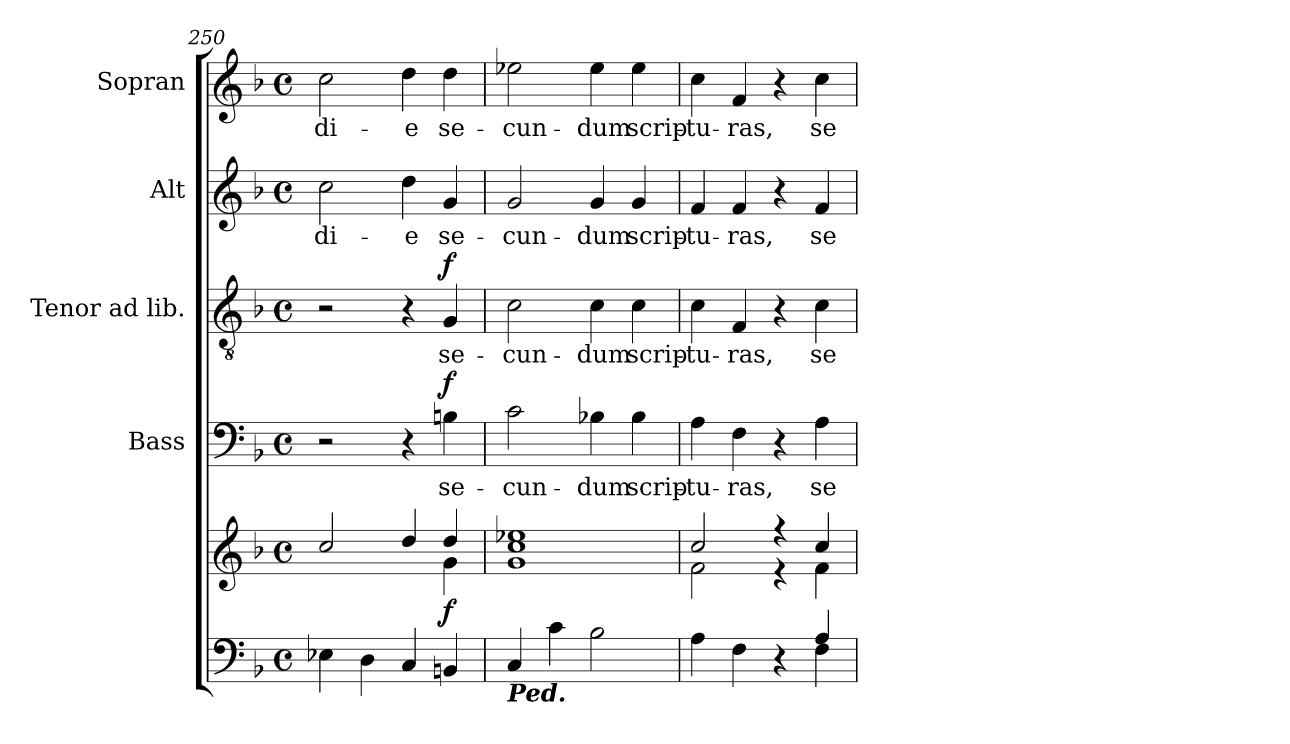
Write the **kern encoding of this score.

**kern	**kern	**dynam	**kern	**text	**dynam	**kern	**text	**dynam	**kern	**text	**kern	**text
*part5	*part5	*part5	*part4	*part4	*part4	*part3	*part3	*part3	*part2	*part2	*part1	*part1
*staff6	*staff5	*staff5/6	*staff4	*staff4	*staff4	*staff3	*staff3	*staff3	*staff2	*staff2	*staff1	*staff1
*	*	*	*I"Bass	*	*	*I"Tenor ad lib.	*	*	*I"Alt	*	*I"Sopran	*
*	*	*	*I'B.	*	*	*I'T.	*	*	*I'A.	*	*I'S.	*
*clefF4	*clefG2	*	*clefF4	*	*	*clefGv2	*	*	*clefG2	*	*clefG2	*
*k[b-]	*k[b-]	*	*k[b-]	*	*	*k[b-]	*	*	*k[b-]	*	*k[b-]	*
*F:	*F:	*	*F:	*	*	*F:	*	*	*F:	*	*F:	*
*M4/4	*M4/4	*	*M4/4	*	*	*M4/4	*	*	*M4/4	*	*M4/4	*
*met(c)	*met(c)	*	*met(c)	*	*	*met(c)	*	*	*met(c)	*	*met(c)	*
=250	=250	=250	=250	=250	=250	=250	=250	=250	=250	=250	=250	=250
*	*^	*	*	*	*	*	*	*	*	*	*	*
!	!	!	!	!	!	!	!	!	!	!	!LO:LY:b	!	!LO:LY:b
4E-X\	2cc/	2.ryy	.	2r	.	.	2r	.	.	2cc\	di-	2cc\	di-
4D\	.	.	.	.	.	.	.	.	.	.	.	.	.
!	!	!	!	!	!	!	!	!	!	!	!LO:LY:b	!	!LO:LY:b
4C/	4dd/	.	.	4r	.	.	4r	.	.	4dd\	-e	4dd\	-e
!	!	!	!LO:DY:b	!	!LO:LY:b	!LO:DY:a	!	!LO:LY:b	!LO:DY:a	!	!LO:LY:b	!	!LO:LY:b
4BBn/	4dd/	4g\	f	4Bn\	se-	f	4G/	se-	f	4g/	se-	4dd\	se-
=251	=251	=251	=251	=251	=251	=251	=251	=251	=251	=251	=251	=251	=251
!LO:TX:b:Bi:t=Ped.	!	!	!	!	!	!	!	!	!	!	!	!	!
!	!	!	!	!	!LO:LY:b	!	!	!LO:LY:b	!	!	!LO:LY:b	!	!LO:LY:b
*	*v	*v	*	*	*	*	*	*	*	*	*	*	*
4C/	1g 1cc 1ee-X	.	2c\	-cun-	.	2c\	-cun-	.	2g/	-cun-	2ee-X\	-cun-
4c\	.	.	.	.	.	.	.	.	.	.	.	.
!	!	!	!	!LO:LY:b	!	!	!LO:LY:b	!	!	!LO:LY:b	!	!LO:LY:b
2B-\	.	.	4B-X\	-dum	.	4c\	-dum	.	4g/	-dum	4ee-\	-dum
!	!	!	!	!LO:LY:b	!	!	!LO:LY:b	!	!	!LO:LY:b	!	!LO:LY:b
.	.	.	4B-\	scrip-	.	4c\	scrip-	.	4g/	scrip-	4ee-\	scrip-
=252	=252	=252	=252	=252	=252	=252	=252	=252	=252	=252	=252	=252
*^	*^	*	*	*	*	*	*	*	*	*	*	*
!	!	!	!	!	!	!LO:LY:b	!	!	!LO:LY:b	!	!	!LO:LY:b	!	!LO:LY:b
2.ryy	4A\	2cc/	2f\	.	4A\	-tu-	.	4c\	-tu-	.	4f/	-tu-	4cc\	-tu-
!	!	!	!	!	!	!LO:LY:b	!	!	!LO:LY:b	!	!	!LO:LY:b	!	!LO:LY:b
.	4F\	.	.	.	4F\	-ras,	.	4F/	-ras,	.	4f/	-ras,	4f/	-ras,
.	4r	4r	4r	.	4r	.	.	4r	.	.	4r	.	4r	.
!	!	!	!	!	!	!LO:LY:b	!	!	!LO:LY:b	!	!	!LO:LY:b	!	!LO:LY:b
4A/	4F\	4cc/	4f\	.	4A\	se-	.	4c\	se-	.	4f/	se-	4cc\	se-
*v	*v	*	*	*	*	*	*	*	*	*	*	*	*	*
*	*v	*v	*	*	*	*	*	*	*	*	*	*	*
=	=	=	=	=	=	=	=	=	=	=	=	=
*-	*-	*-	*-	*-	*-	*-	*-	*-	*-	*-	*-	*-
